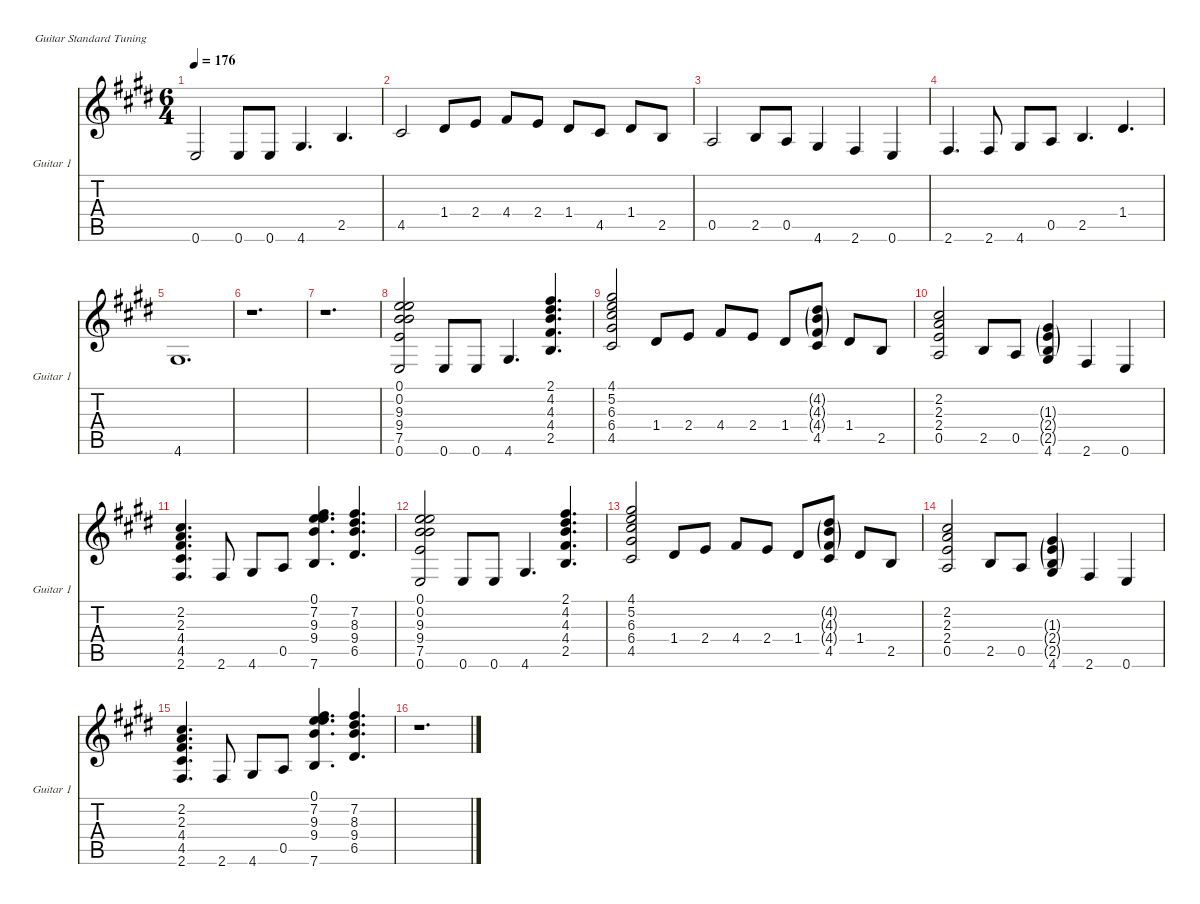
\defaultSystemsLayout 4
\hideDynamics
\bracketExtendMode nobrackets
\useSystemSignSeparator
\singleTrackTrackNamePolicy allsystems
\multiTrackTrackNamePolicy allsystems
\firstSystemTrackNameMode fullname
\otherSystemsTrackNameMode fullname
\firstSystemTrackNameOrientation horizontal
\otherSystemsTrackNameOrientation horizontal
\track ("Guitar 1" "n.guit.") {instrument acousticguitarnylon}
\staff {score tabs}
\tuning (E4 B3 G3 D3 A2 E2)
\ts (6 4)
\tempo 176
\clef g2
\ks e
0.6{acc forcenatural}.2{dy f beam Up} 0.6{acc forcenatural}.8{beam Up} 0.6{acc forcenatural}.8{beam Up} 4.6{acc #}.4{d beam Up} 2.5{acc forcenatural}.4{d beam Up} |
4.5{acc #}.2{beam Up} 1.4{acc #}.8{beam Up} 2.4{acc forcenatural}.8{beam Up} 4.4{acc #}.8{beam Up} 2.4{acc forcenatural}.8{beam Up} 1.4{acc #}.8{beam Up} 4.5{acc #}.8{beam Up} 1.4{acc #}.8{beam Up} 2.5{acc forcenatural}.8{beam Up} |
0.5{acc forcenatural}.2{beam Up} 2.5{acc forcenatural}.8{beam Up} 0.5{acc forcenatural}.8{beam Up} 4.6{acc #}.4{beam Up} 2.6{acc #}.4{beam Up} 0.6{acc forcenatural}.4{beam Up} |
2.6{acc #}.4{d beam Up} 2.6{acc #}.8{beam Up} 4.6{acc #}.8{beam Up} 0.5{acc forcenatural}.8{beam Up} 2.5{acc forcenatural}.4{d beam Up} 1.4{acc #}.4{d beam Up} |
4.6{acc #}.1{d beam Up} |
r.1{d beam Down} |
r.1{d beam Down} |
(0.1{acc forcenatural} 0.2{acc forcenatural} 9.3{acc forcenatural} 9.4{acc forcenatural} 7.5{acc forcenatural} 0.6{acc forcenatural}).2{dy ff instrument distortionguitar beam Up} 0.6{acc forcenatural}.8{beam Up} 0.6{acc forcenatural}.8{beam Up} 4.6{acc #}.4{d beam Up} (2.1{acc #} 4.2{acc #} 4.3{acc forcenatural} 4.4{acc #} 2.5{acc forcenatural}).4{d beam Up} |
(4.1{acc #} 5.2{acc forcenatural} 6.3{acc #} 6.4{acc #} 4.5{acc #}).2{beam Up} 1.4{acc #}.8{beam Up} 2.4{acc forcenatural}.8{beam Up} 4.4{acc #}.8{beam Up} 2.4{acc forcenatural}.8{beam Up} 1.4{acc #}.8{beam Up} (4.2{g acc #} 4.3{g acc forcenatural} 4.4{g acc #} 4.5{acc #}).8{beam Up} 1.4{acc #}.8{beam Up} 2.5{acc forcenatural}.8{beam Up} |
(2.2{acc #} 2.3{acc forcenatural} 2.4{acc forcenatural} 0.5{acc forcenatural}).2{beam Up} 2.5{acc forcenatural}.8{beam Up} 0.5{acc forcenatural}.8{beam Up} (1.3{g acc #} 2.4{g acc forcenatural} 2.5{g acc forcenatural} 4.6{acc #}).4{beam Up} 2.6{acc #}.4{beam Up} 0.6{acc forcenatural}.4{beam Up} |
(2.2{acc #} 2.3{acc forcenatural} 4.4{acc #} 4.5{acc #} 2.6{acc #}).4{d beam Up} 2.6{acc #}.8{beam Up} 4.6{acc #}.8{beam Up} 0.5{acc forcenatural}.8{beam Up} (0.1{acc forcenatural} 7.2{acc #} 9.3{acc forcenatural} 9.4{acc forcenatural} 7.6{acc forcenatural}).4{d beam Up} (7.2{acc #} 8.3{acc #} 9.4{acc forcenatural} 6.5{acc #}).4{d beam Up} |
(0.1{acc forcenatural} 0.2{acc forcenatural} 9.3{acc forcenatural} 9.4{acc forcenatural} 7.5{acc forcenatural} 0.6{acc forcenatural}).2{beam Up} 0.6{acc forcenatural}.8{beam Up} 0.6{acc forcenatural}.8{beam Up} 4.6{acc #}.4{d beam Up} (2.1{acc #} 4.2{acc #} 4.3{acc forcenatural} 4.4{acc #} 2.5{acc forcenatural}).4{d beam Up} |
(4.1{acc #} 5.2{acc forcenatural} 6.3{acc #} 6.4{acc #} 4.5{acc #}).2{beam Up} 1.4{acc #}.8{beam Up} 2.4{acc forcenatural}.8{beam Up} 4.4{acc #}.8{beam Up} 2.4{acc forcenatural}.8{beam Up} 1.4{acc #}.8{beam Up} (4.2{g acc #} 4.3{g acc forcenatural} 4.4{g acc #} 4.5{acc #}).8{beam Up} 1.4{acc #}.8{beam Up} 2.5{acc forcenatural}.8{beam Up} |
(2.2{acc #} 2.3{acc forcenatural} 2.4{acc forcenatural} 0.5{acc forcenatural}).2{beam Up} 2.5{acc forcenatural}.8{beam Up} 0.5{acc forcenatural}.8{beam Up} (1.3{g acc #} 2.4{g acc forcenatural} 2.5{g acc forcenatural} 4.6{acc #}).4{beam Up} 2.6{acc #}.4{beam Up} 0.6{acc forcenatural}.4{beam Up} |
(2.2{acc #} 2.3{acc forcenatural} 4.4{acc #} 4.5{acc #} 2.6{acc #}).4{d beam Up} 2.6{acc #}.8{beam Up} 4.6{acc #}.8{beam Up} 0.5{acc forcenatural}.8{beam Up} (0.1{acc forcenatural} 7.2{acc #} 9.3{acc forcenatural} 9.4{acc forcenatural} 7.6{acc forcenatural}).4{d beam Up} (7.2{acc #} 8.3{acc #} 9.4{acc forcenatural} 6.5{acc #}).4{d beam Up} |
r.1{d beam Down}
